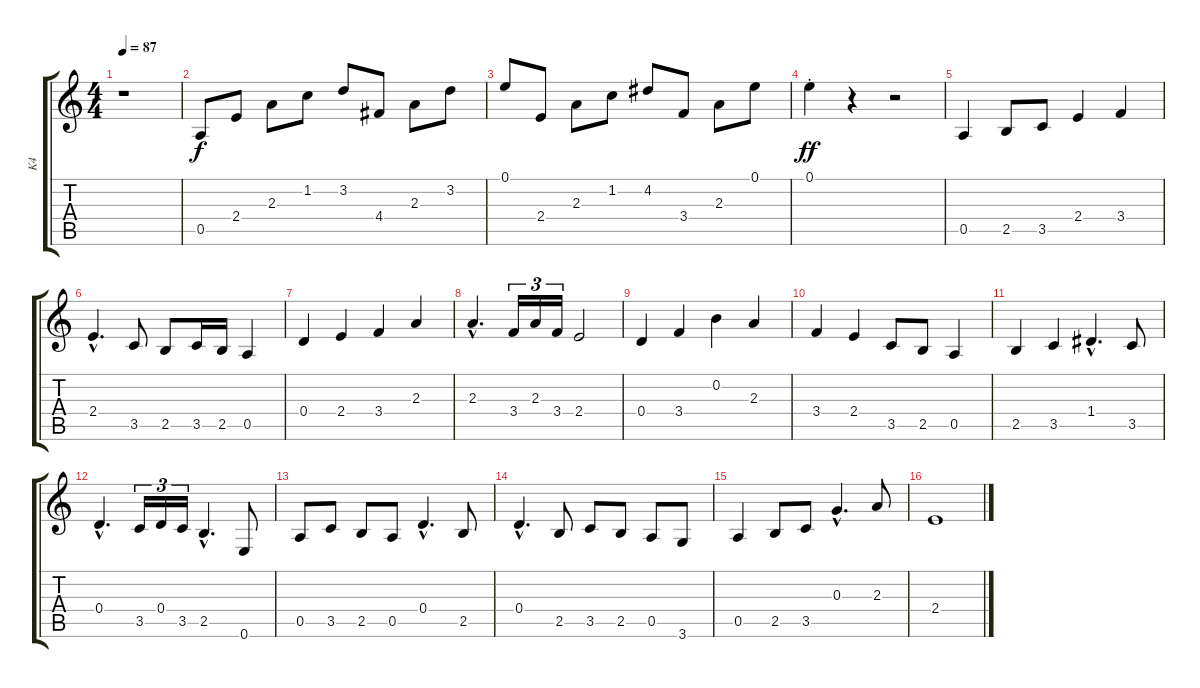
\track ("K4" "K4") {instrument stringensemble1}
\staff {score tabs}
\tuning (E5 B4 G4 D4 A3 E3) {hide}
\ts (4 4)
\tempo 87
\clef g2
\ks c
r.1{dy f instrument stringensemble1} |
0.5.8{instrument brightacousticpiano} 2.4.8 2.3.8 1.2.8 3.2.8 4.4.8 2.3.8 3.2.8 |
0.1.8 2.4.8 2.3.8 1.2.8 4.2.8 3.4.8 2.3.8 0.1.8 |
0.1{st}.4{dy ff} r.4 r.2 |
0.5.4{instrument stringensemble1} 2.5.8 3.5.8 2.4.4 3.4.4 |
2.4{hac}.4{d} 3.5.8 2.5.8 3.5.16 2.5.16 0.5.4 |
0.4.4 2.4.4 3.4.4 2.3.4 |
2.3{hac}.4{d} 3.4.16{tu (3 2)} 2.3.16{tu (3 2)} 3.4.16{tu (3 2)} 2.4.2 |
0.4.4 3.4.4 0.2.4 2.3.4 |
3.4.4 2.4.4 3.5.8 2.5.8 0.5.4 |
2.5.4 3.5.4 1.4{hac}.4{d} 3.5.8 |
0.4{hac}.4{d} 3.5.16{tu (3 2)} 0.4.16{tu (3 2)} 3.5.16{tu (3 2)} 2.5{hac}.4{d} 0.6.8 |
0.5.8 3.5.8 2.5.8 0.5.8 0.4{hac}.4{d} 2.5.8 |
0.4{hac}.4{d} 2.5.8 3.5.8 2.5.8 0.5.8 3.6.8 |
0.5.4 2.5.8 3.5.8 0.3{hac}.4{d} 2.3.8 |
2.4.1
